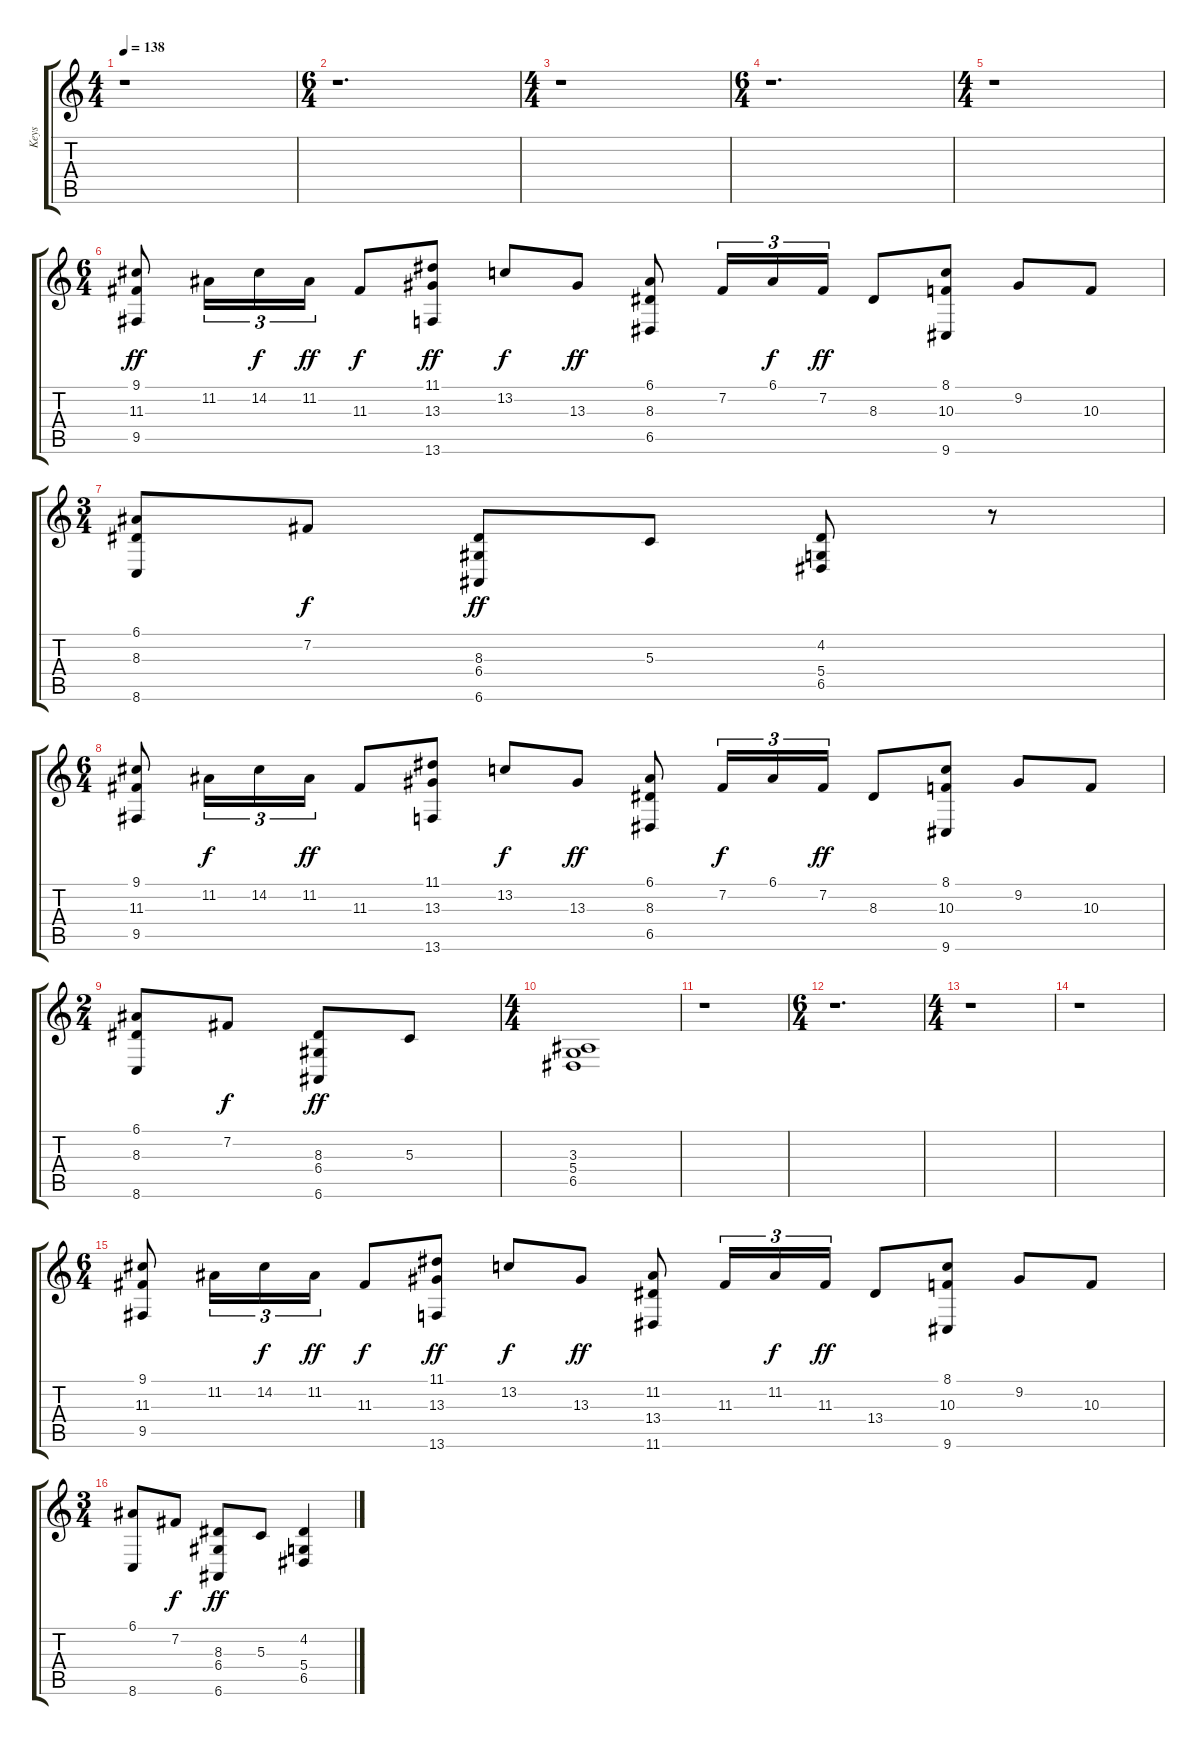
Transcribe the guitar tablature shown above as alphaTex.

\track ("Keys" "Keys") {instrument percussiveorgan}
\staff {score tabs}
\tuning (E4 B3 G3 D3 A2 E2) {hide}
\ts (4 4)
\tempo 138
\clef g2
\ks c
r.1{dy f} |
\ts (6 4)
r.1{d} |
\ts (4 4)
r.1 |
\ts (6 4)
r.1{d} |
\ts (4 4)
r.1 |
\ts (6 4)
(9.1 11.3 9.5).8{dy ff instrument brightacousticpiano} 11.2.16{tu (3 2)} 14.2.16{tu (3 2) dy f} 11.2.16{tu (3 2) dy ff} 11.3.8{dy f} (11.1 13.3 13.6).8{dy ff} 13.2.8{dy f} 13.3.8{dy ff} (6.1 8.3 6.5).8 7.2.16{tu (3 2)} 6.1.16{tu (3 2) dy f} 7.2.16{tu (3 2) dy ff} 8.3.8 (8.1 10.3 9.6).8 9.2.8 10.3.8 |
\ts (3 4)
(6.1 8.3 8.6).8 7.2.8{dy f} (8.3 6.4 6.6).8{dy ff} 5.3.8 (4.2 5.4 6.5).8 r.8 |
\ts (6 4)
(9.1 11.3 9.5).8 11.2.16{tu (3 2) dy f} 14.2.16{tu (3 2)} 11.2.16{tu (3 2) dy ff} 11.3.8 (11.1 13.3 13.6).8 13.2.8{dy f} 13.3.8{dy ff} (6.1 8.3 6.5).8 7.2.16{tu (3 2) dy f} 6.1.16{tu (3 2)} 7.2.16{tu (3 2) dy ff} 8.3.8 (8.1 10.3 9.6).8 9.2.8 10.3.8 |
\ts (2 4)
(6.1 8.3 8.6).8 7.2.8{dy f} (8.3 6.4 6.6).8{dy ff} 5.3.8 |
\ts (4 4)
(3.3 5.4 6.5).1 |
r.1 |
\ts (6 4)
r.1{d} |
\ts (4 4)
r.1 |
r.1 |
\ts (6 4)
(9.1 11.3 9.5).8 11.2.16{tu (3 2)} 14.2.16{tu (3 2) dy f} 11.2.16{tu (3 2) dy ff} 11.3.8{dy f} (11.1 13.3 13.6).8{dy ff} 13.2.8{dy f} 13.3.8{dy ff} (11.2 13.4 11.6).8 11.3.16{tu (3 2)} 11.2.16{tu (3 2) dy f} 11.3.16{tu (3 2) dy ff} 13.4.8 (8.1 10.3 9.6).8 9.2.8 10.3.8 |
\ts (3 4)
(6.1 8.6).8 7.2.8{dy f} (8.3 6.4 6.6).8{dy ff} 5.3.8 (4.2 5.4 6.5).4
